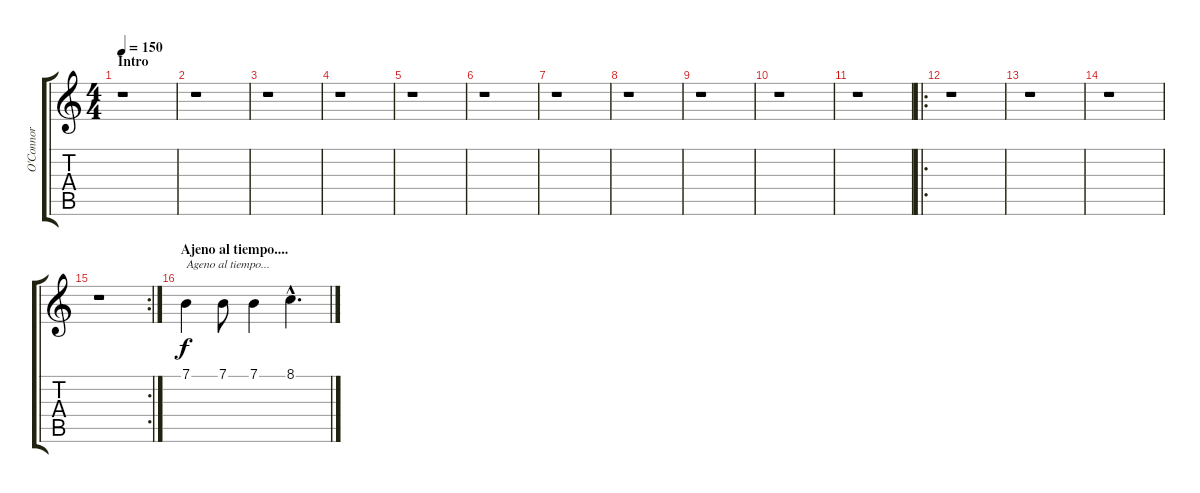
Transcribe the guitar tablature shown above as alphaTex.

\track ("O'Connor" "O'Connor") {instrument cello}
\staff {score tabs}
\tuning (E4 B3 G3 D3 A2 E2) {hide}
\ts (4 4)
\section ("" "Intro")
\tempo 150
\clef g2
\ks c
r.1{dy f instrument cello} |
r.1 |
r.1 |
r.1 |
r.1 |
r.1 |
r.1 |
r.1 |
r.1 |
r.1 |
r.1 |
\ro
r.1 |
r.1 |
r.1 |
\rc 2
r.1 |
\section ("" "Ajeno al tiempo....")
7.1.4{txt "Ageno al tiempo..."} 7.1.8 7.1.4 8.1{hac}.4{d}
